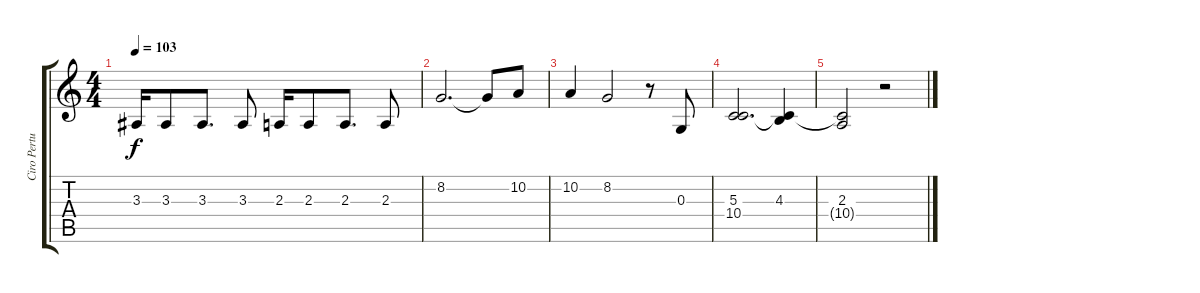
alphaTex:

\track ("Ciro Pertusi (Voz)" "Ciro Pertu") {instrument clarinet}
\staff {score tabs}
\tuning (E4 B3 G3 D3 A2 E2) {hide}
\ts (4 4)
\tempo 103
\clef g2
\ks c
3.3.16{dy f} 3.3.8 3.3.8{d} 3.3.8 2.3.16 2.3.8 2.3.8{d} 2.3.8 |
8.2.2{d} 8.2{t}.8 10.2.8 |
10.2.4 8.2.2 r.8 0.3.8 |
(5.3 10.4).2{d} (4.3 10.4{t}).4 |
(2.3 10.4{t}).2 r.2
